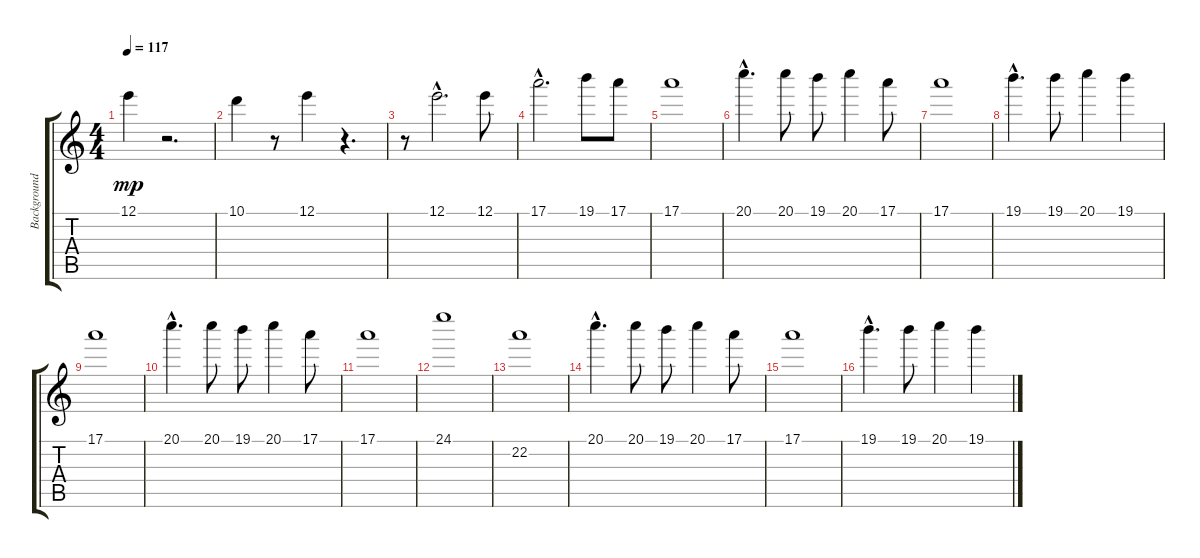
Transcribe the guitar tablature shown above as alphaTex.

\track ("Background Vocals" "Background") {instrument acousticguitarnylon}
\staff {score tabs}
\tuning (E4 B3 G3 D3 A2 E2) {hide}
\ts (4 4)
\tempo 117
\clef g2
\ks c
12.1.4{dy mp} r.2{d} |
10.1.4 r.8 12.1.4 r.4{d} |
r.8 12.1{hac}.2{d} 12.1.8 |
17.1{hac}.2{d} 19.1.8 17.1.8 |
17.1.1 |
20.1{hac}.4{d} 20.1.8 19.1.8 20.1.4 17.1.8 |
17.1.1 |
19.1{hac}.4{d} 19.1.8 20.1.4 19.1.4 |
17.1.1 |
20.1{hac}.4{d} 20.1.8 19.1.8 20.1.4 17.1.8 |
17.1.1 |
24.1.1 |
22.2.1 |
20.1{hac}.4{d} 20.1.8 19.1.8 20.1.4 17.1.8 |
17.1.1 |
19.1{hac}.4{d} 19.1.8 20.1.4 19.1.4
